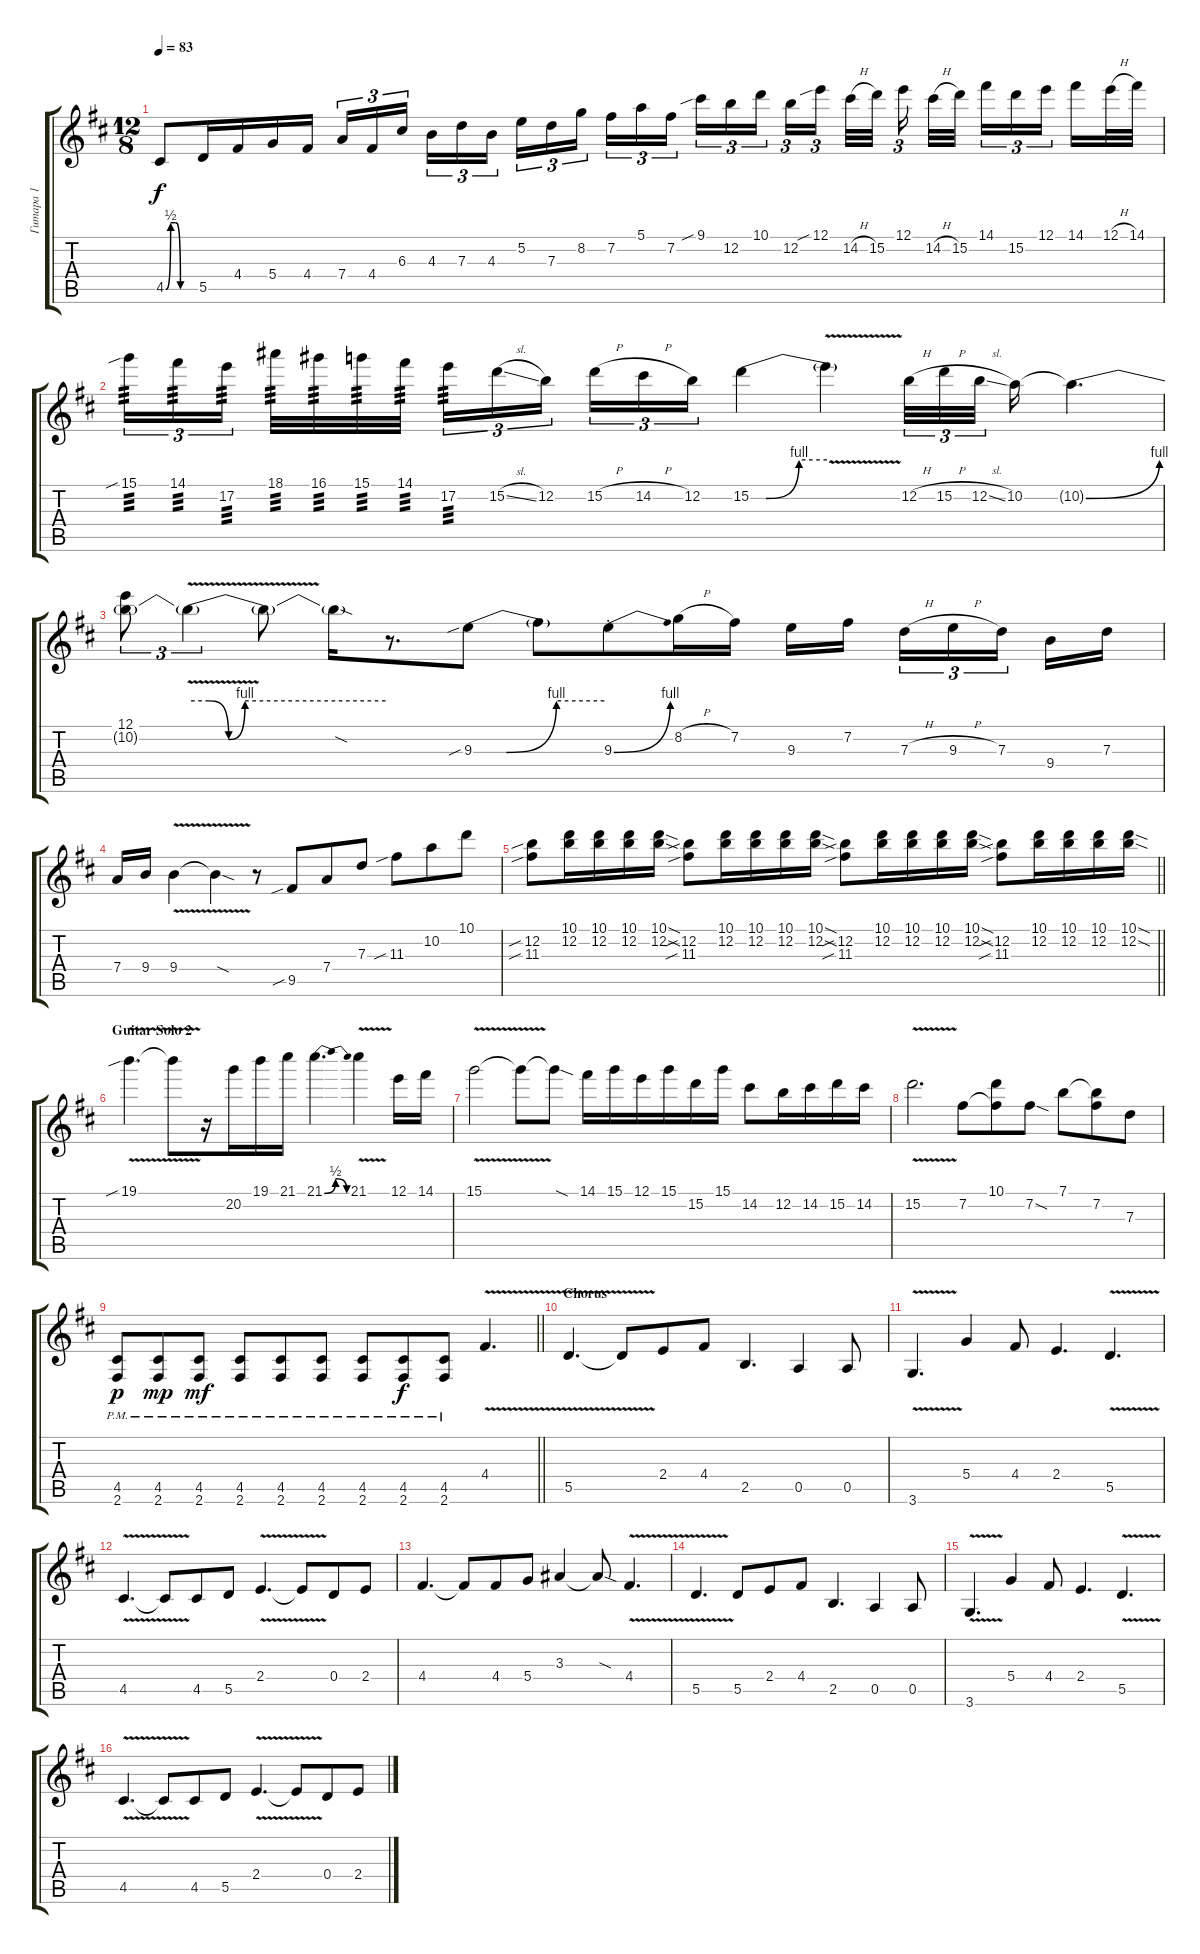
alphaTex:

\track ("Гитара 1" "Гитара 1") {instrument overdrivenguitar}
\staff {score tabs}
\tuning (E4 B3 G3 D3 A2 E2) {hide}
\ts (12 8)
\tempo 83
\clef g2
\ks bminor
4.5{be (custom 0 0 10 2 20 2 30 0 60 0)}.8{dy f} 5.5.16 4.4.16 5.4.16 4.4.16 7.4.16{tu (3 2)} 4.4.16{tu (3 2)} 6.3.16{tu (3 2) beam splitsecondary} 4.3.16{tu (3 2)} 7.3.16{tu (3 2)} 4.3.16{tu (3 2) beam splitsecondary} 5.2.16{tu (3 2)} 7.3.16{tu (3 2)} 8.2.16{tu (3 2)} 7.2.16{tu (3 2)} 5.1.16{tu (3 2)} 7.2.16{tu (3 2) beam splitsecondary} 9.1{sib}.16{tu (3 2)} 12.2.16{tu (3 2)} 10.1.16{tu (3 2) beam splitsecondary} 12.2.16{tu (3 2)} 12.1{sib}.16{tu (3 2) beam splitsecondary} 14.2{h}.32 15.2.32 12.1.16{tu (3 2) beam splitsecondary} 14.2{h}.32 15.2.32{beam splitsecondary} 14.1.16{tu (3 2)} 15.2.16{tu (3 2)} 12.1.16{tu (3 2) beam splitsecondary} 14.1.16 12.1{h}.32 14.1.32 |
15.1{sib}.16{tu (3 2) tp 3} 14.1.16{tu (3 2) tp 3} 17.2.16{tu (3 2) tp 3 beam splitsecondary} 18.1.32{tp 3} 16.1.32{tp 3} 15.1.32{tp 3} 14.1.32{tp 3 beam splitsecondary} 17.2.16{tu (3 2) tp 3} 15.2{sl}.16{tu (3 2)} 12.2.16{tu (3 2)} 15.2{h}.16{tu (3 2)} 14.2{h}.16{tu (3 2)} 12.2.16{tu (3 2)} 15.2{be (custom 0 0 12 0 38 4 60 4)}.4 15.2{v t}.4 12.2{h}.32{tu (3 2)} 15.2{h}.32{tu (3 2)} 12.2{sl}.32{tu (3 2) beam splitsecondary} 10.2.16 10.2{be (bend 0 0 60 4) t}.4{d} |
(12.1 10.2{t}).8{tu (3 2)} 10.2{be (custom 0 4 6 4 12 0 17 4 60 4) v t}.4{tu (3 2)} 10.2{t}.8 10.2{sod t}.16 r.8{d} 9.3{be (custom 0 0 15 0 38 4 60 4) sib}.8 9.3{t}.8 9.3{be (bend 0 0 60 4) st}.8 8.2{h}.16 7.2.16 9.3.16 7.2.16{beam splitsecondary} 7.3{h}.16{tu (3 2)} 9.3{h}.16{tu (3 2)} 7.3.16{tu (3 2) beam splitsecondary} 9.4.16 7.3.16 |
7.4.16 9.4.16 9.4{v}.4 9.4{sod t}.4 r.8 9.5{sib}.8 7.4.8 7.3.8 11.3{sib}.8 10.2.8 10.1.8 |
\barLineRight lightlight
(12.2{sib} 11.3{sib}).8 (10.1 12.2).16 (10.1 12.2).16 (10.1 12.2).16 (10.1{sod} 12.2{sod}).16 (12.2{sib} 11.3{sib}).8 (10.1 12.2).16 (10.1 12.2).16 (10.1 12.2).16 (10.1{sod} 12.2{sod}).16 (12.2{sib} 11.3{sib}).8 (10.1 12.2).16 (10.1 12.2).16 (10.1 12.2).16 (10.1{sod} 12.2{sod}).16 (12.2{sib} 11.3{sib}).8 (10.1 12.2).16 (10.1 12.2).16 (10.1 12.2).16 (10.1{sod} 12.2{sod}).16 |
\section ("" "Guitar Solo 2")
19.1{v sib}.4{d} 19.1{t}.8 r.16 20.2.16 19.1.16 21.1.16 21.1{be (bendrelease 0 0 15 2 43 2 60 0)}.4{d} 21.1{v}.4 12.1.16 14.1.16 |
15.1{v}.2 15.1{t}.8 15.1{sod t}.8 14.1.16 15.1.16 12.1.16 15.1.16 15.2.16 15.1.16 14.2.8 12.2.16 14.2.16 15.2.16 14.2.16 |
15.2{v}.2{d} 7.2.8 (10.1 7.2{t}).8 7.2{sod}.8 7.1.8 (7.1{t} 7.2).8 7.3.8 |
\barLineRight lightlight
(4.5{pm} 2.6{pm}).8{dy p volume 8 instrument distortionguitar} (4.5{pm} 2.6{pm}).8{dy mp} (4.5{pm} 2.6{pm}).8{dy mf} (4.5{pm} 2.6{pm}).8 (4.5{pm} 2.6{pm}).8 (4.5{pm} 2.6{pm}).8 (4.5{pm} 2.6{pm}).8 (4.5{pm} 2.6{pm}).8{dy f} (4.5{pm} 2.6{pm}).8 4.4{v}.4{d} |
\section ("" "Chorus")
5.5{v}.4{d} 5.5{t}.8 2.4.8 4.4.8 2.5.4{d} 0.5.4 0.5.8 |
3.6{v}.4{d} 5.4.4 4.4.8 2.4.4{d} 5.5{v}.4{d} |
4.5{v}.4{d} 4.5{t}.8 4.5.8 5.5.8 2.4{v}.4{d} 2.4{t}.8 0.4.8 2.4.8 |
4.4.4{d} 4.4{t}.8 4.4.8 5.4.8 3.3.4 3.3{sod t}.8 4.4{v}.4{d} |
5.5{v}.4{d} 5.5.8 2.4.8 4.4.8 2.5.4{d} 0.5.4 0.5.8 |
3.6{v}.4{d} 5.4.4 4.4.8 2.4.4{d} 5.5{v}.4{d} |
4.5{v}.4{d} 4.5{t}.8 4.5.8 5.5.8 2.4{v}.4{d} 2.4{t}.8 0.4.8 2.4.8
